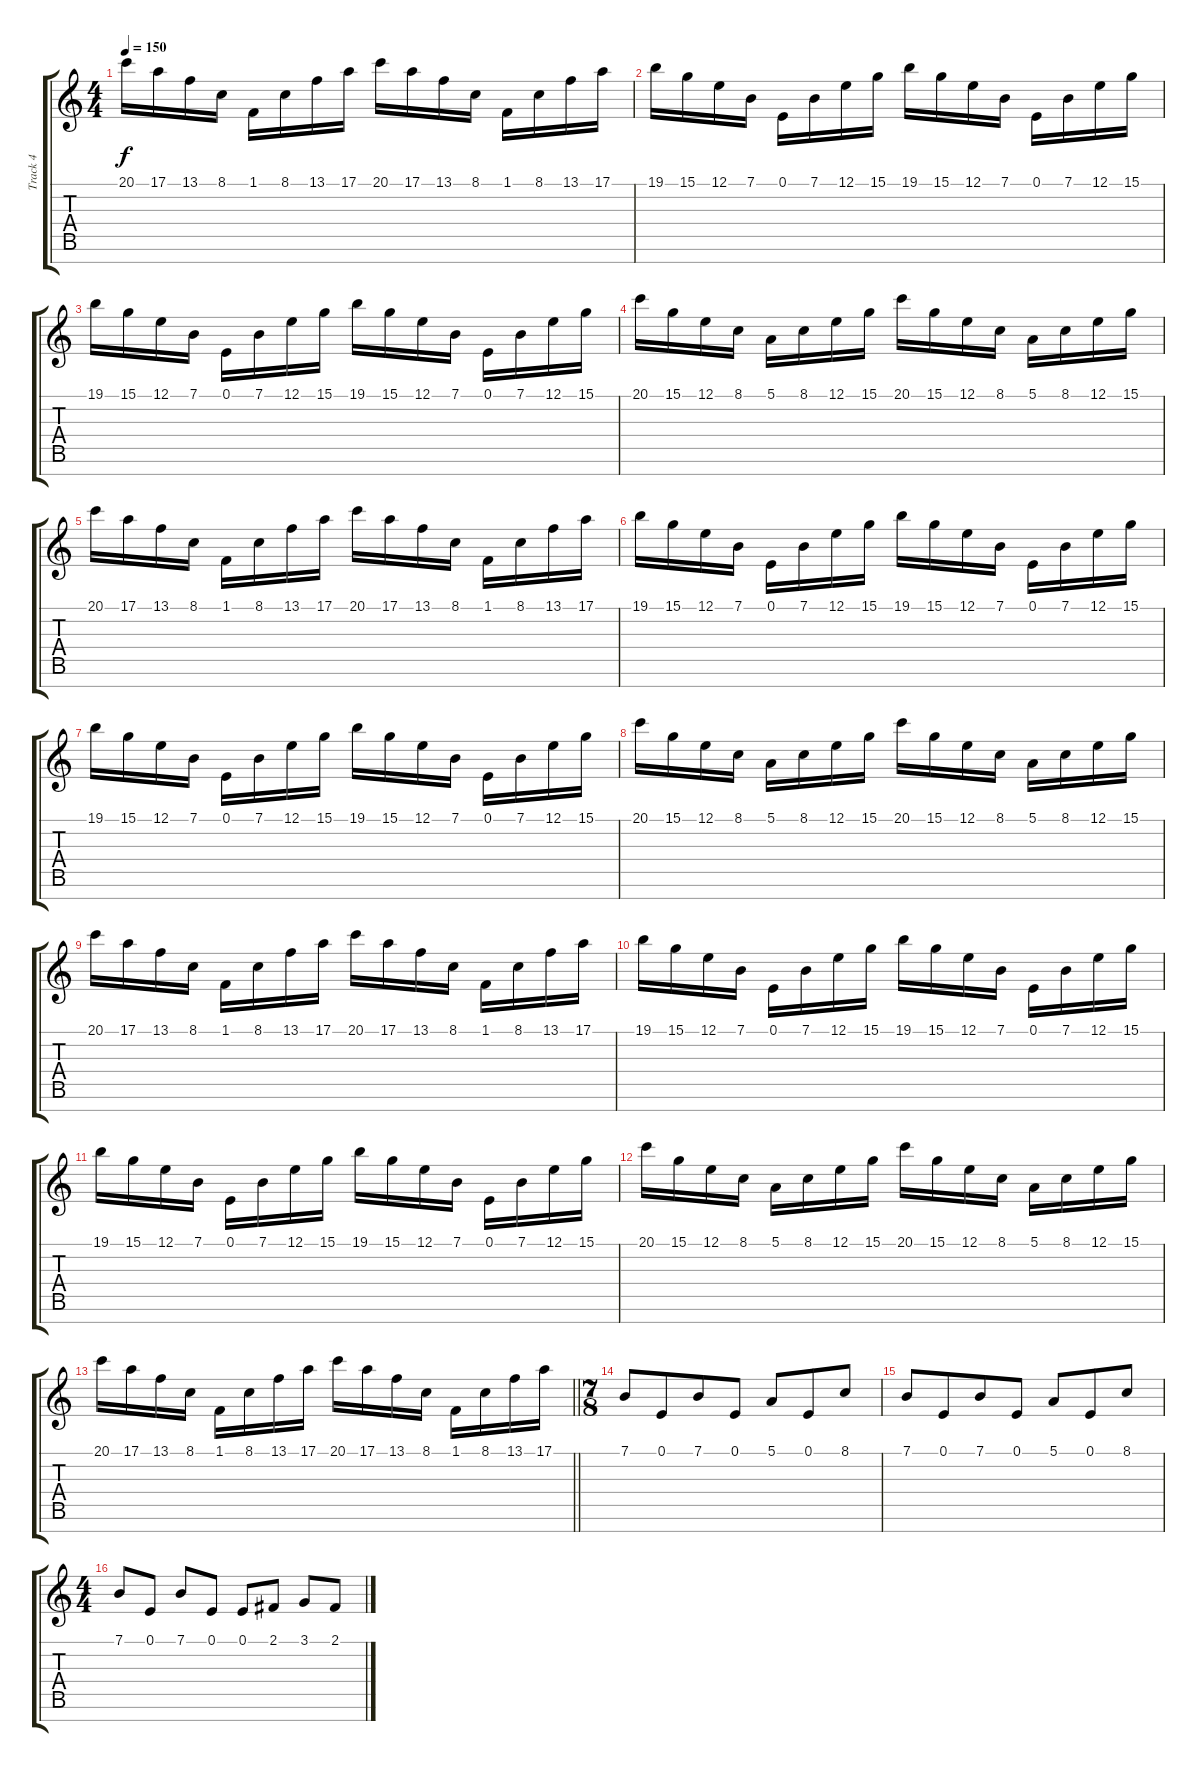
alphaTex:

\track ("Track 4" "Track 4") {instrument lead2sawtooth}
\staff {score tabs}
\tuning (E4 B3 G3 D3 A2 E2 B1) {hide}
\ts (4 4)
\tempo 150
\clef g2
\ks c
20.1.16{dy f} 17.1.16 13.1.16 8.1.16 1.1.16 8.1.16 13.1.16 17.1.16 20.1.16 17.1.16 13.1.16 8.1.16 1.1.16 8.1.16 13.1.16 17.1.16 |
19.1.16 15.1.16 12.1.16 7.1.16 0.1.16 7.1.16 12.1.16 15.1.16 19.1.16 15.1.16 12.1.16 7.1.16 0.1.16 7.1.16 12.1.16 15.1.16 |
19.1.16 15.1.16 12.1.16 7.1.16 0.1.16 7.1.16 12.1.16 15.1.16 19.1.16 15.1.16 12.1.16 7.1.16 0.1.16 7.1.16 12.1.16 15.1.16 |
20.1.16 15.1.16 12.1.16 8.1.16 5.1.16 8.1.16 12.1.16 15.1.16 20.1.16 15.1.16 12.1.16 8.1.16 5.1.16 8.1.16 12.1.16 15.1.16 |
20.1.16 17.1.16 13.1.16 8.1.16 1.1.16 8.1.16 13.1.16 17.1.16 20.1.16 17.1.16 13.1.16 8.1.16 1.1.16 8.1.16 13.1.16 17.1.16 |
19.1.16 15.1.16 12.1.16 7.1.16 0.1.16 7.1.16 12.1.16 15.1.16 19.1.16 15.1.16 12.1.16 7.1.16 0.1.16 7.1.16 12.1.16 15.1.16 |
19.1.16 15.1.16 12.1.16 7.1.16 0.1.16 7.1.16 12.1.16 15.1.16 19.1.16 15.1.16 12.1.16 7.1.16 0.1.16 7.1.16 12.1.16 15.1.16 |
20.1.16 15.1.16 12.1.16 8.1.16 5.1.16 8.1.16 12.1.16 15.1.16 20.1.16 15.1.16 12.1.16 8.1.16 5.1.16 8.1.16 12.1.16 15.1.16 |
20.1.16 17.1.16 13.1.16 8.1.16 1.1.16 8.1.16 13.1.16 17.1.16 20.1.16 17.1.16 13.1.16 8.1.16 1.1.16 8.1.16 13.1.16 17.1.16 |
19.1.16 15.1.16 12.1.16 7.1.16 0.1.16 7.1.16 12.1.16 15.1.16 19.1.16 15.1.16 12.1.16 7.1.16 0.1.16 7.1.16 12.1.16 15.1.16 |
19.1.16 15.1.16 12.1.16 7.1.16 0.1.16 7.1.16 12.1.16 15.1.16 19.1.16 15.1.16 12.1.16 7.1.16 0.1.16 7.1.16 12.1.16 15.1.16 |
20.1.16 15.1.16 12.1.16 8.1.16 5.1.16 8.1.16 12.1.16 15.1.16 20.1.16 15.1.16 12.1.16 8.1.16 5.1.16 8.1.16 12.1.16 15.1.16 |
\barLineRight lightlight
20.1.16 17.1.16 13.1.16 8.1.16 1.1.16 8.1.16 13.1.16 17.1.16 20.1.16 17.1.16 13.1.16 8.1.16 1.1.16 8.1.16 13.1.16 17.1.16 |
\ts (7 8)
\section ("" "")
7.1.8 0.1.8 7.1.8 0.1.8 5.1.8 0.1.8 8.1.8 |
7.1.8 0.1.8 7.1.8 0.1.8 5.1.8 0.1.8 8.1.8 |
\ts (4 4)
7.1.8 0.1.8 7.1.8 0.1.8 0.1.8 2.1.8 3.1.8 2.1.8
